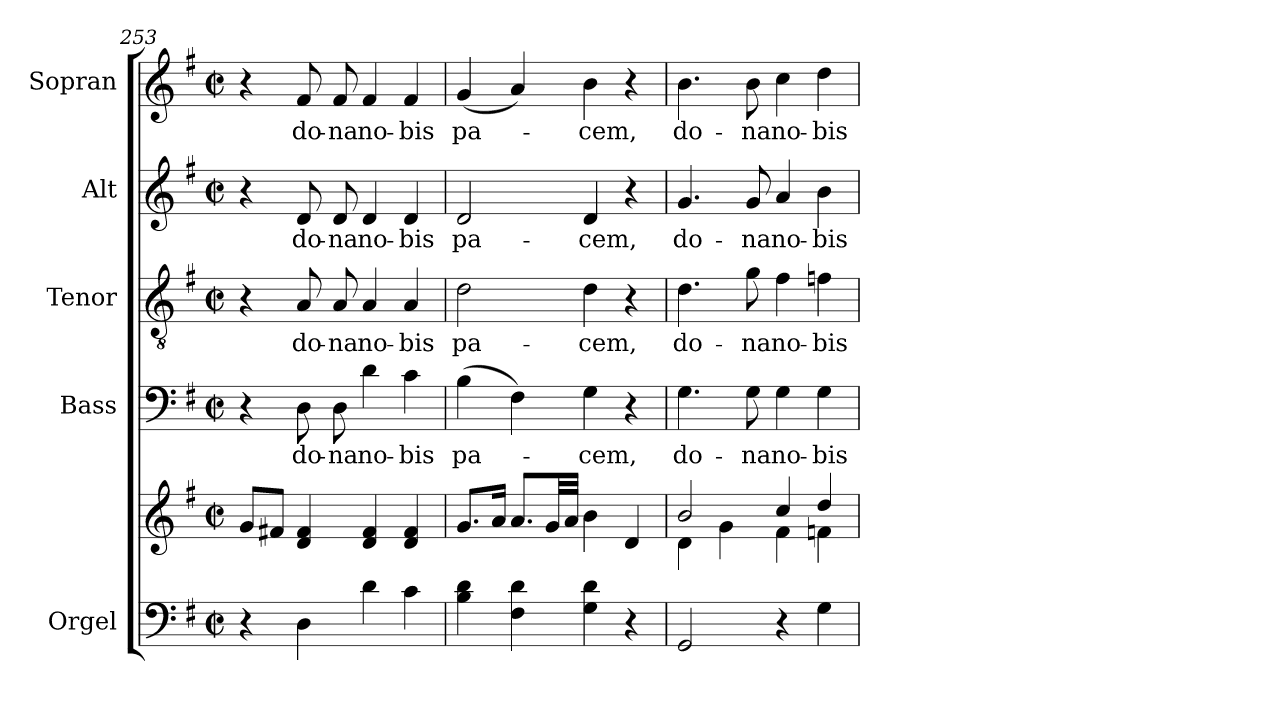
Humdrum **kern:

**kern	**kern	**kern	**text	**kern	**text	**kern	**text	**kern	**text
*part5	*part5	*part4	*part4	*part3	*part3	*part2	*part2	*part1	*part1
*staff6	*staff5	*staff4	*staff4	*staff3	*staff3	*staff2	*staff2	*staff1	*staff1
*I"Orgel	*	*I"Bass	*	*I"Tenor	*	*I"Alt	*	*I"Sopran	*
*I'Org.	*	*I'B	*	*I'T	*	*I'A	*	*I'S	*
*clefF4	*clefG2	*clefF4	*	*clefGv2	*	*clefG2	*	*clefG2	*
*k[f#]	*k[f#]	*k[f#]	*	*k[f#]	*	*k[f#]	*	*k[f#]	*
*G:	*G:	*G:	*	*G:	*	*G:	*	*G:	*
*M2/2	*M2/2	*M2/2	*	*M2/2	*	*M2/2	*	*M2/2	*
*met(c|)	*met(c|)	*met(c|)	*	*met(c|)	*	*met(c|)	*	*met(c|)	*
=253	=253	=253	=253	=253	=253	=253	=253	=253	=253
4r	8g/L	4r	.	4r	.	4r	.	4r	.
.	8f#X/J	.	.	.	.	.	.	.	.
!	!	!	!LO:LY:b	!	!LO:LY:b	!	!LO:LY:b	!	!LO:LY:b
4D\	4d/ 4f#/	8D\	do-	8A/	do-	8d/	do-	8f#/	do-
!	!	!	!LO:LY:b	!	!LO:LY:b	!	!LO:LY:b	!	!LO:LY:b
.	.	8D\	-na	8A/	-na	8d/	-na	8f#/	-na
!	!	!	!LO:LY:b	!	!LO:LY:b	!	!LO:LY:b	!	!LO:LY:b
4d\	4d/ 4f#/	4d\	no-	4A/	no-	4d/	no-	4f#/	no-
!	!	!	!LO:LY:b	!	!LO:LY:b	!	!LO:LY:b	!	!LO:LY:b
4c\	4d/ 4f#/	4c\	-bis	4A/	-bis	4d/	-bis	4f#/	-bis
=254	=254	=254	=254	=254	=254	=254	=254	=254	=254
!	!	!	!LO:LY:b	!	!LO:LY:b	!	!LO:LY:b	!	!LO:LY:b
4B\ 4d\	8.g/L	(>4B\	pa-	2d\	pa-	2d/	pa-	(<4g/	pa-
.	16a/Jk	.	.	.	.	.	.	.	.
4F#\ 4d\	8.a/L	4F#\)	.	.	.	.	.	4a/)	.
.	32g/LL	.	.	.	.	.	.	.	.
.	32a/JJJ	.	.	.	.	.	.	.	.
!	!	!	!LO:LY:b	!	!LO:LY:b	!	!LO:LY:b	!	!LO:LY:b
4G\ 4d\	4b\	4G\	-cem,	4d\	-cem,	4d/	-cem,	4b\	-cem,
4r	4d/	4r	.	4r	.	4r	.	4r	.
=255	=255	=255	=255	=255	=255	=255	=255	=255	=255
*	*^	*	*	*	*	*	*	*	*
!	!	!	!	!LO:LY:b	!	!LO:LY:b	!	!LO:LY:b	!	!LO:LY:b
2GG/	2b/	4d\	4.G\	do-	4.d\	do-	4.g/	do-	4.b\	do-
.	.	4g\	.	.	.	.	.	.	.	.
!	!	!	!	!LO:LY:b	!	!LO:LY:b	!	!LO:LY:b	!	!LO:LY:b
.	.	.	8G\	-na	8g\	-na	8g/	-na	8b\	-na
!	!	!	!	!LO:LY:b	!	!LO:LY:b	!	!LO:LY:b	!	!LO:LY:b
4r	4cc/	4f#\	4G\	no-	4f#\	no-	4a/	no-	4cc\	no-
!	!	!	!	!LO:LY:b	!	!LO:LY:b	!	!LO:LY:b	!	!LO:LY:b
4G\	4dd/	4fn\	4G\	-bis	4fn\	-bis	4b\	-bis	4dd\	-bis
*	*v	*v	*	*	*	*	*	*	*	*
=	=	=	=	=	=	=	=	=	=
*-	*-	*-	*-	*-	*-	*-	*-	*-	*-
